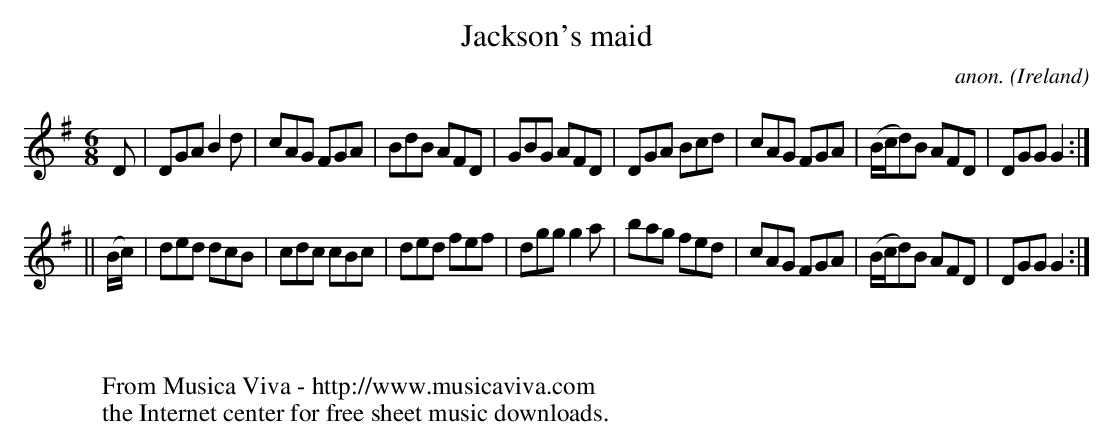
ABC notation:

X:1
T:Jackson's maid
C:anon.
O:Ireland
M:6/8
L:1/8
K:G
D|DGA B2d|cAG FGA|BdB AFD|GBG AFD|DGA Bcd|cAG FGA|(B/c/d)B AFD|DGG G2:|
||(B/c/)|ded dcB|cdc cBc|ded fef|dgg g2a|bag fed|cAG FGA|(B/c/d)B AFD|DGG G2:|
W:
W:
W: From Musica Viva - http://www.musicaviva.com
W: the Internet center for free sheet music downloads.
